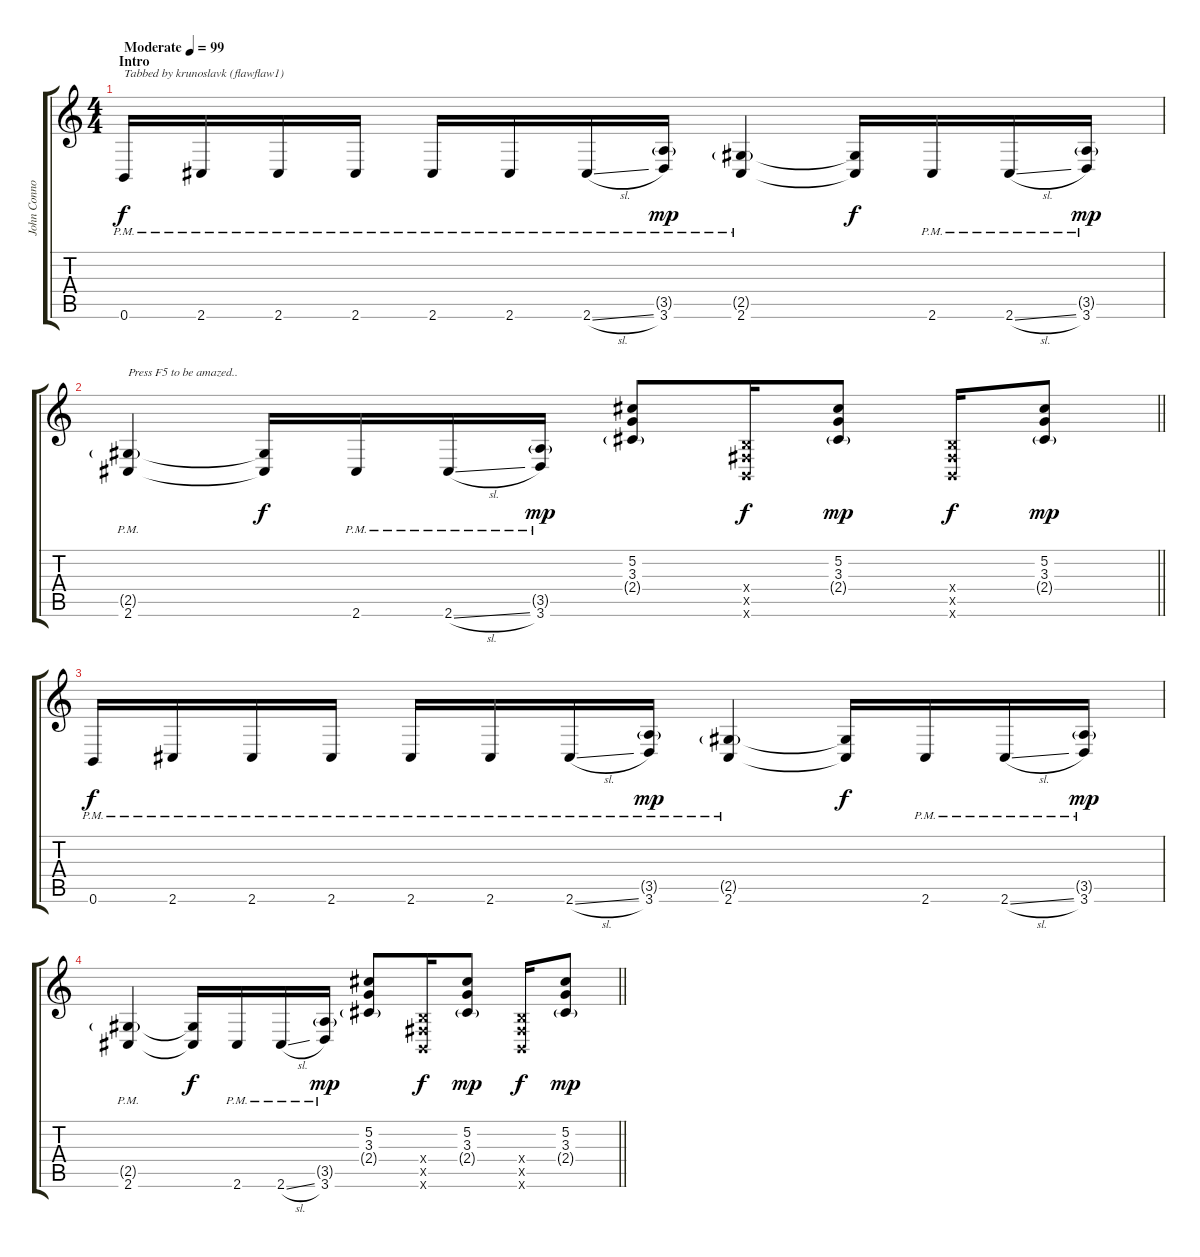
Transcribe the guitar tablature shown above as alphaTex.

\track ("John Connolly" "John Conno") {instrument distortionguitar}
\staff {score tabs}
\tuning (Db4 Ab3 E3 B2 Gb2 B1) {hide}
\ts (4 4)
\section ("" "Intro")
\tempo (99 "Moderate")
\clef g2
\ks c
0.6{pm}.16{txt "Tabbed by krunoslavk (flawflaw1)" dy f instrument distortionguitar} 2.6{pm}.16 2.6{pm}.16 2.6{pm}.16 2.6{pm}.16 2.6{pm}.16 2.6{sl pm}.16 (3.5{g pm} 3.6{pm}).16{dy mp} (2.5{g pm} 2.6{pm}).4 (2.5{t} 2.6{t}).16{dy f} 2.6{pm}.16 2.6{sl pm}.16 (3.5{g pm} 3.6{pm}).16{dy mp} |
\barLineRight lightlight
(2.5{g pm} 2.6{pm}).4{txt "Press F5 to be amazed.."} (2.5{t} 2.6{t}).16{dy f} 2.6{pm}.16 2.6{sl pm}.16 (3.5{g pm} 3.6{pm}).16{dy mp} (5.2 3.3 2.4{g}).8 (0.4{x} 0.5{x} 0.6{x}).16{dy f} (5.2 3.3 2.4{g}).8{dy mp} (0.4{x} 0.5{x} 0.6{x}).16{dy f} (5.2 3.3 2.4{g}).8{dy mp} |
0.6{pm}.16{dy f} 2.6{pm}.16 2.6{pm}.16 2.6{pm}.16 2.6{pm}.16 2.6{pm}.16 2.6{sl pm}.16 (3.5{g pm} 3.6{pm}).16{dy mp} (2.5{g pm} 2.6{pm}).4 (2.5{t} 2.6{t}).16{dy f} 2.6{pm}.16 2.6{sl pm}.16 (3.5{g pm} 3.6{pm}).16{dy mp} |
\barLineRight lightlight
(2.5{g pm} 2.6{pm}).4 (2.5{t} 2.6{t}).16{dy f} 2.6{pm}.16 2.6{sl pm}.16 (3.5{g pm} 3.6{pm}).16{dy mp} (5.2 3.3 2.4{g}).8 (0.4{x} 0.5{x} 0.6{x}).16{dy f} (5.2 3.3 2.4{g}).8{dy mp} (0.4{x} 0.5{x} 0.6{x}).16{dy f} (5.2 3.3 2.4{g}).8{dy mp}
